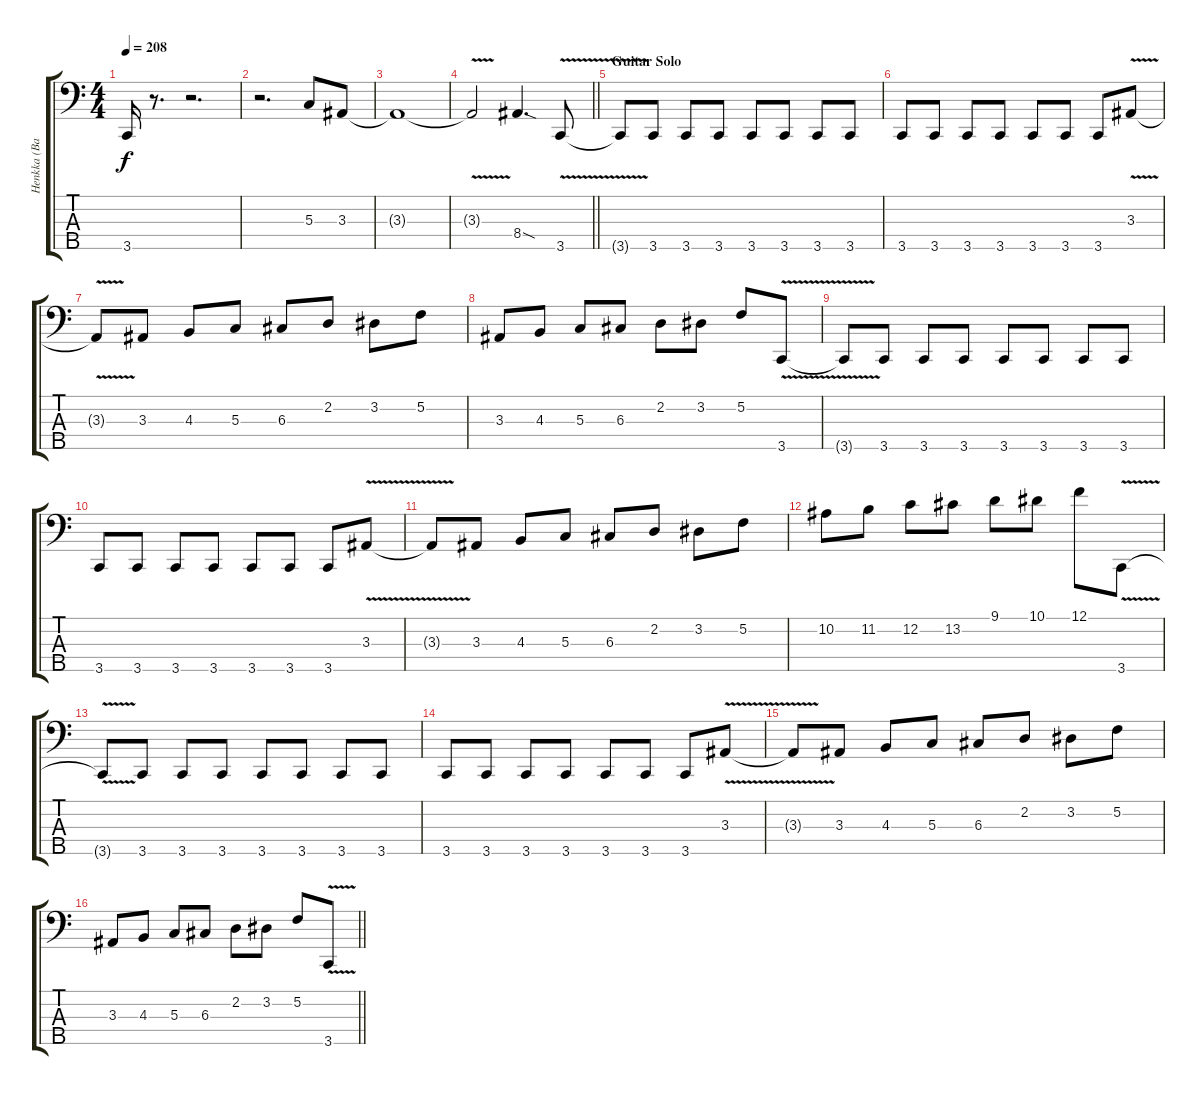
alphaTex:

\track ("Henkka (Bass)" "Henkka (Ba") {instrument electricbasspick}
\staff {score tabs}
\tuning (F2 C2 G1 D1 A0) {hide}
\ts (4 4)
\tempo 208
\clef f4
\ks c
3.5{t}.16{dy f} r.8{d} r.2{d} |
r.2{d} 5.3.8 3.3.8 |
3.3{t}.1 |
\barLineRight lightlight
3.3{v t}.2 8.4{sod}.4{d} 3.5{v}.8 |
\section ("" "Guitar Solo")
3.5{t}.8 3.5.8 3.5.8 3.5.8 3.5.8 3.5.8 3.5.8 3.5.8 |
3.5.8 3.5.8 3.5.8 3.5.8 3.5.8 3.5.8 3.5.8 3.3{v}.8 |
3.3{t}.8 3.3.8 4.3.8 5.3.8 6.3.8 2.2.8 3.2.8 5.2.8 |
3.3.8 4.3.8 5.3.8 6.3.8 2.2.8 3.2.8 5.2.8 3.5{v}.8 |
3.5{t}.8 3.5.8 3.5.8 3.5.8 3.5.8 3.5.8 3.5.8 3.5.8 |
3.5.8 3.5.8 3.5.8 3.5.8 3.5.8 3.5.8 3.5.8 3.3{v}.8 |
3.3{t}.8 3.3.8 4.3.8 5.3.8 6.3.8 2.2.8 3.2.8 5.2.8 |
10.2.8 11.2.8 12.2.8 13.2.8 9.1.8 10.1.8 12.1.8 3.5{v}.8 |
3.5{t}.8 3.5.8 3.5.8 3.5.8 3.5.8 3.5.8 3.5.8 3.5.8 |
3.5.8 3.5.8 3.5.8 3.5.8 3.5.8 3.5.8 3.5.8 3.3{v}.8 |
3.3{t}.8 3.3.8 4.3.8 5.3.8 6.3.8 2.2.8 3.2.8 5.2.8 |
\barLineRight lightlight
3.3.8 4.3.8 5.3.8 6.3.8 2.2.8 3.2.8 5.2.8 3.5{v}.8
